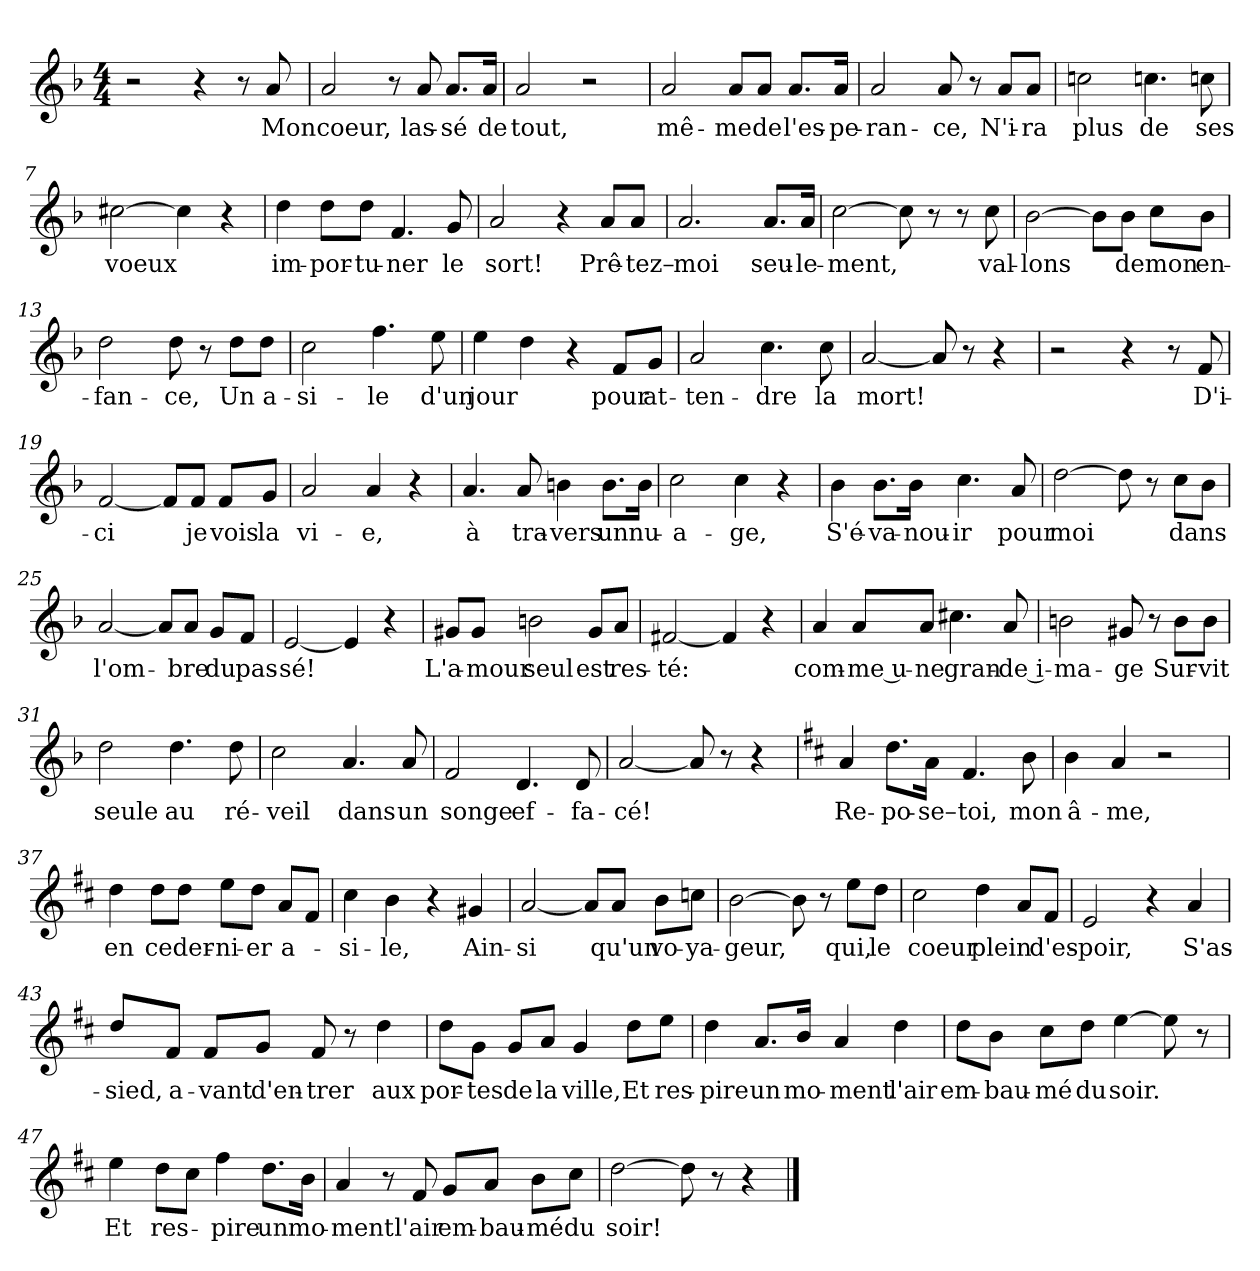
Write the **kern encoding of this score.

**kern	**text
*part1	*part1
*staff1	*staff1
*clefG2	*
*k[b-]	*
*M4/4	*
=1	=1
2r	.
4r	.
8r	.
!	!LO:LY:b
8a/	Mon
=2	=2
!	!LO:LY:b
2a/	coeur,
8r	.
!	!LO:LY:b
8a/	las-
!	!LO:LY:b
8.a/L	-sé
!	!LO:LY:b
16a/Jk	de
=3	=3
!	!LO:LY:b
2a/	tout,
2r	.
=4	=4
!	!LO:LY:b
2a/	mê-
!	!LO:LY:b
8a/L	-me
!	!LO:LY:b
8a/J	de
!	!LO:LY:b
8.a/L	l'es-
!	!LO:LY:b
16a/Jk	-pe-
=5	=5
!	!LO:LY:b
2a/	-ran-
!	!LO:LY:b
8a/	-ce,
8r	.
!	!LO:LY:b
8a/L	N'i-
!	!LO:LY:b
8a/J	-ra
=6	=6
!	!LO:LY:b
2ccn\	plus
!	!LO:LY:b
4.ccn\	de
!	!LO:LY:b
8ccn\	ses
=7	=7
!	!LO:LY:b
[2cc#X\	voeux
4cc#\]	.
4r	.
=8	=8
!	!LO:LY:b
4dd\	im-
!	!LO:LY:b
8dd\L	-por-
!	!LO:LY:b
8dd\J	-tu-
!	!LO:LY:b
4.f/	-ner
!	!LO:LY:b
8g/	le
!!LO:LB:g=z
=9	=9
!	!LO:LY:b
2a/	sort!
4r	.
!	!LO:LY:b
8a/L	Prê-
!	!LO:LY:b
8a/J	-tez–
=10	=10
!	!LO:LY:b
2.a/	moi
!	!LO:LY:b
8.a/L	seu-
!	!LO:LY:b
16a/Jk	-le-
=11	=11
!	!LO:LY:b
[2cc\	-ment,
8cc\]	.
8r	.
8r	.
!	!LO:LY:b
8cc\	val-
=12	=12
!	!LO:LY:b
[2b-\	-lons
8b-\L]	.
!	!LO:LY:b
8b-\J	de
!	!LO:LY:b
8cc\L	mon
!	!LO:LY:b
8b-\J	en-
=13	=13
!	!LO:LY:b
2dd\	-fan-
!	!LO:LY:b
8dd\	-ce,
8r	.
!	!LO:LY:b
8dd\L	Un
!	!LO:LY:b
8dd\J	a-
=14	=14
!	!LO:LY:b
2cc\	-si-
!	!LO:LY:b
4.ff\	-le
!	!LO:LY:b
8ee\	d'un
=15	=15
!	!LO:LY:b
4ee\	jour
4dd\	.
4r	.
!	!LO:LY:b
8f/L	pour
!	!LO:LY:b
8g/J	at-
=16	=16
!	!LO:LY:b
2a/	-ten-
!	!LO:LY:b
4.cc\	-dre
!	!LO:LY:b
8cc\	la
!!LO:LB:g=z
=17	=17
!	!LO:LY:b
[2a/	mort!
8a/]	.
8r	.
4r	.
=18	=18
2r	.
4r	.
8r	.
!	!LO:LY:b
8f/	D'i-
=19	=19
!	!LO:LY:b
[2f/	-ci
8f/L]	.
!	!LO:LY:b
8f/J	je
!	!LO:LY:b
8f/L	vois
!	!LO:LY:b
8g/J	la
=20	=20
!	!LO:LY:b
2a/	vi-
!	!LO:LY:b
4a/	-e,
4r	.
=21	=21
!	!LO:LY:b
4.a/	à
!	!LO:LY:b
8a/	tra-
!	!LO:LY:b
4bn\	-vers
!	!LO:LY:b
8.b\L	un
!	!LO:LY:b
16b\Jk	nu-
=22	=22
!	!LO:LY:b
2cc\	-a-
!	!LO:LY:b
4cc\	-ge,
4r	.
=23	=23
!	!LO:LY:b
4b-\	S'é-
!	!LO:LY:b
8.b-\L	-va-
!	!LO:LY:b
16b-\Jk	-nou-
!	!LO:LY:b
4.cc\	-ir
!	!LO:LY:b
8a/	pour
=24	=24
!	!LO:LY:b
[2dd\	moi
8dd\]	.
8r	.
!	!LO:LY:b
8cc\L	dans
8b-\J	.
!!LO:LB:g=z
=25	=25
!	!LO:LY:b
[2a/	l'om-
8a/L]	.
!	!LO:LY:b
8a/J	-bre
!	!LO:LY:b
8g/L	du
!	!LO:LY:b
8f/J	pas-
=26	=26
!	!LO:LY:b
[2e/	-sé!
4e/]	.
4r	.
=27	=27
!	!LO:LY:b
8g#X/L	L'a-
!	!LO:LY:b
8g#/J	-mour
!	!LO:LY:b
2bn\	seul
!	!LO:LY:b
8g#/L	est
!	!LO:LY:b
8a/J	res-
=28	=28
!	!LO:LY:b
[2f#X/	-té:
4f#/]	.
4r	.
=29	=29
!	!LO:LY:b
4a/	com-
!	!LO:LY:b
8a/L	-me u-
!	!LO:LY:b
8a/J	-ne
!	!LO:LY:b
4.cc#X\	gran-
!	!LO:LY:b
8a/	-de i-
=30	=30
!	!LO:LY:b
2bn\	-ma-
!	!LO:LY:b
8g#X/	-ge
8r	.
!	!LO:LY:b
8b\L	Sur-
!	!LO:LY:b
8b\J	-vit
=31	=31
!	!LO:LY:b
2dd\	seule
!	!LO:LY:b
4.dd\	au
!	!LO:LY:b
8dd\	ré-
!!LO:LB:g=z
=32	=32
!	!LO:LY:b
2cc\	-veil
!	!LO:LY:b
4.a/	dans
!	!LO:LY:b
8a/	un
=33	=33
!	!LO:LY:b
2f/	songe
!	!LO:LY:b
4.d/	ef-
!	!LO:LY:b
8d/	-fa-
=34	=34
!	!LO:LY:b
[2a/	-cé!
8a/]	.
8r	.
4r	.
=35	=35
*k[f#c#]	*
!	!LO:LY:b
4a/	Re-
!	!LO:LY:b
8.dd\L	-po-
!	!LO:LY:b
16a\Jk	-se–
!	!LO:LY:b
4.f#/	toi,
!	!LO:LY:b
8b\	mon
=36	=36
!	!LO:LY:b
4b\	â-
!	!LO:LY:b
4a/	-me,
2r	.
=37	=37
!	!LO:LY:b
4dd\	en
!	!LO:LY:b
8dd\L	ce
!	!LO:LY:b
8dd\J	der-
!	!LO:LY:b
8ee\L	-ni-
!	!LO:LY:b
8dd\J	-er
!	!LO:LY:b
8a/L	a-
8f#/J	.
=38	=38
!	!LO:LY:b
4cc#\	-si-
!	!LO:LY:b
4b\	-le,
4r	.
!	!LO:LY:b
4g#X/	Ain-
=39	=39
!	!LO:LY:b
[2a/	-si
8a/L]	.
!	!LO:LY:b
8a/J	qu'un
!	!LO:LY:b
8b\L	vo-
!	!LO:LY:b
8ccn\J	-ya-
!!LO:LB:g=z
=40	=40
!	!LO:LY:b
[2b\	-geur,
8b\]	.
8r	.
!	!LO:LY:b
8ee\L	qui,
!	!LO:LY:b
8dd\J	le
=41	=41
!	!LO:LY:b
2cc#\	coeur
!	!LO:LY:b
4dd\	plein
8a/L	.
!	!LO:LY:b
8f#/J	d'es-
=42	=42
!	!LO:LY:b
2e/	-poir,
4r	.
!	!LO:LY:b
4a/	S'as-
=43	=43
!	!LO:LY:b
8dd/L	-sied,
!	!LO:LY:b
8f#/J	a-
!	!LO:LY:b
8f#/L	-vant
!	!LO:LY:b
8g/J	d'en-
!	!LO:LY:b
8f#/	-trer
8r	.
!	!LO:LY:b
4dd\	aux
=44	=44
!	!LO:LY:b
8dd\L	por-
!	!LO:LY:b
8g\J	-tes
!	!LO:LY:b
8g/L	de
!	!LO:LY:b
8a/J	la
!	!LO:LY:b
4g/	ville,
!	!LO:LY:b
8dd\L	Et
!	!LO:LY:b
8ee\J	res-
=45	=45
!	!LO:LY:b
4dd\	-pire
!	!LO:LY:b
8.a/L	un
!	!LO:LY:b
16b/Jk	mo-
!	!LO:LY:b
4a/	-ment
!	!LO:LY:b
4dd\	l'air
!!LO:LB:g=z
=46	=46
!	!LO:LY:b
8dd\L	em-
!	!LO:LY:b
8b\J	-bau-
!	!LO:LY:b
8cc#\L	-mé
!	!LO:LY:b
8dd\J	du
!	!LO:LY:b
[4ee\	soir.
8ee\]	.
8r	.
=47	=47
!	!LO:LY:b
4ee\	Et
!	!LO:LY:b
8dd\L	res-
8cc#\J	.
!	!LO:LY:b
4ff#\	-pire
!	!LO:LY:b
8.dd\L	un
!	!LO:LY:b
16b\Jk	mo-
=48	=48
!	!LO:LY:b
4a/	-ment
8r	.
!	!LO:LY:b
8f#/	l'air
!	!LO:LY:b
8g/L	em-
!	!LO:LY:b
8a/J	-bau-
!	!LO:LY:b
8b\L	-mé
!	!LO:LY:b
8cc#\J	du
=49	=49
!	!LO:LY:b
[2dd\	soir!
8dd\]	.
8r	.
4r	.
==	==
*-	*-
